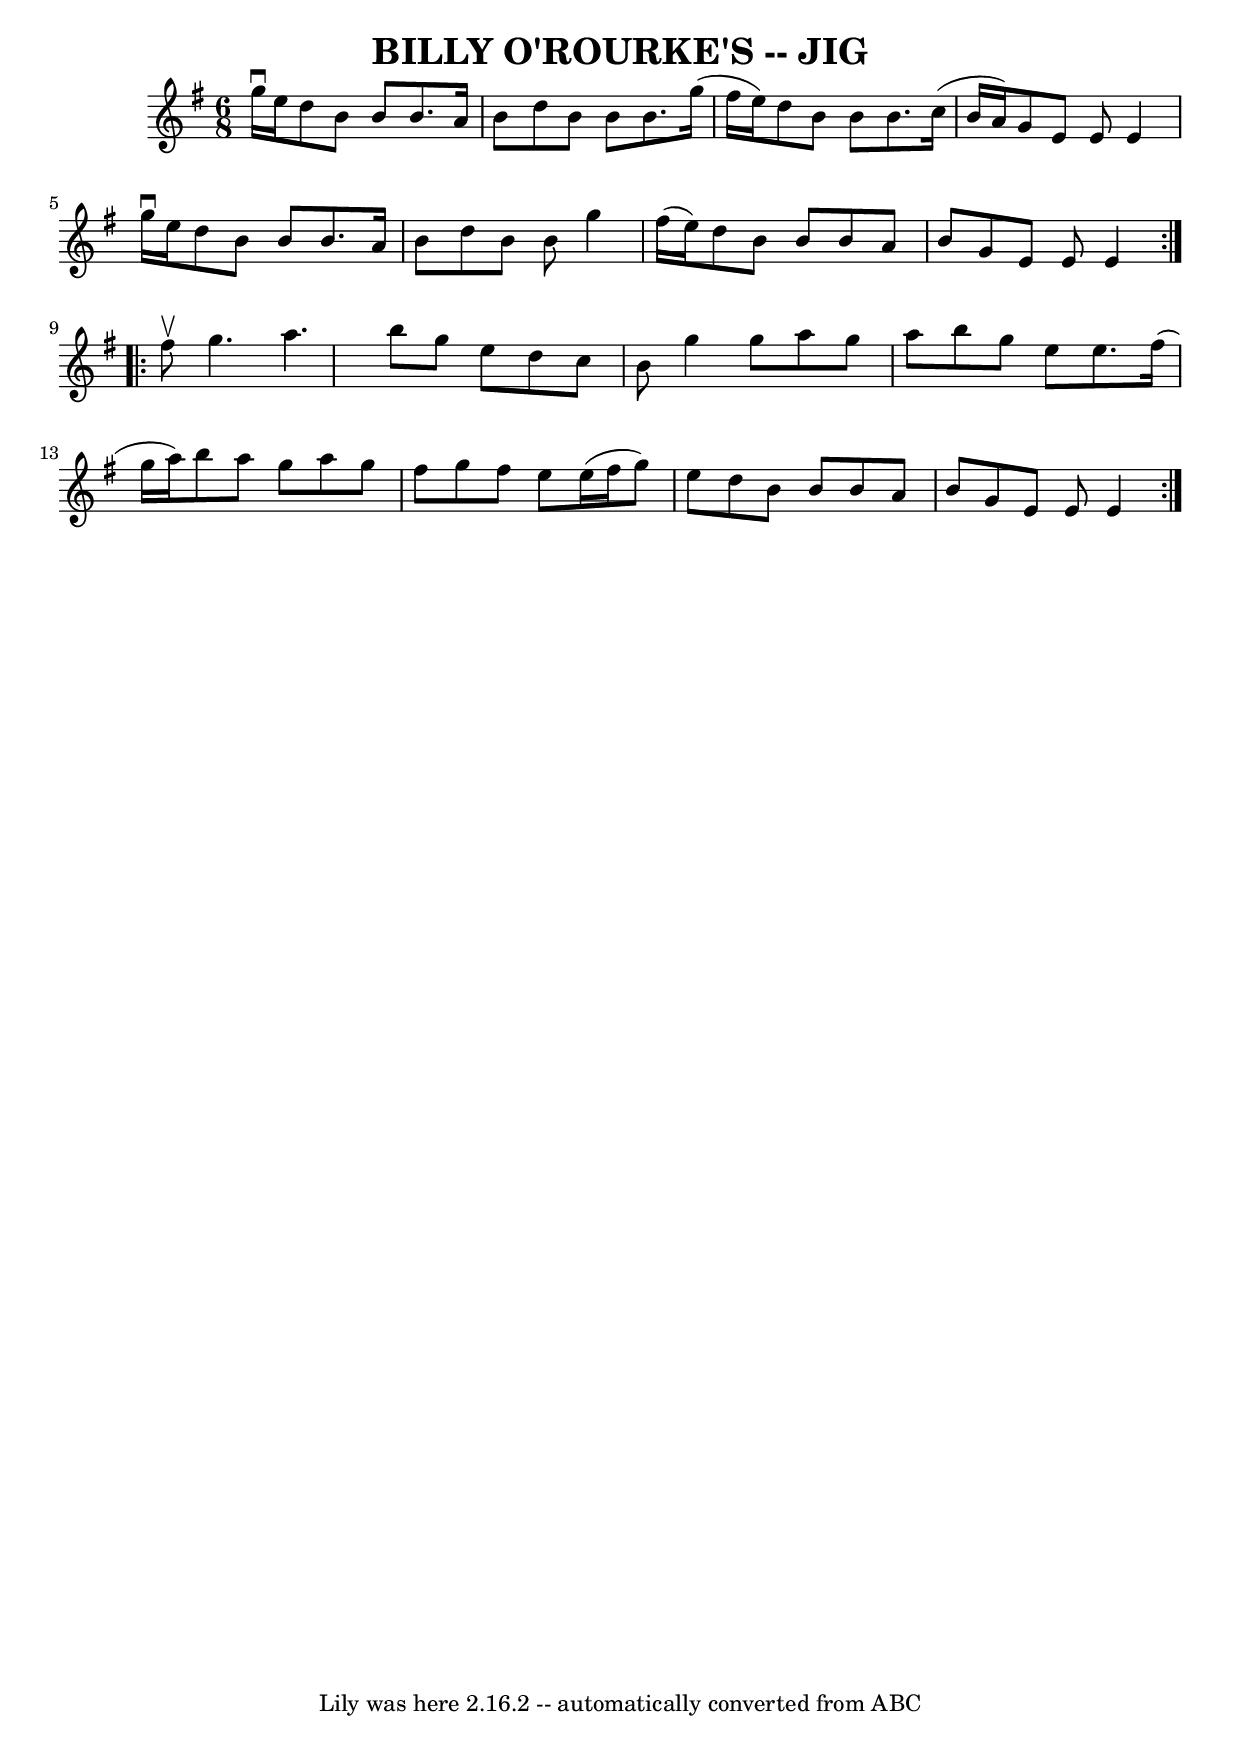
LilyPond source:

\version "2.16.2"
\include "Mammoth.ily"
\header {
  %% book = "Ryan's Mammoth Collection of Fiddle Tunes"
  crossRefNumber = "1"
  footnotes = ""
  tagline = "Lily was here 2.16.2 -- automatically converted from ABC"
  title = "BILLY O'ROURKE'S -- JIG"

}
voicedefault =  {



  \repeat volta 2 {

    \time 6/8 
    \key e \minor
 g''16^\downbow e''16        |
    d''8 b'8 
    b'8 b'8. a'16 b'8    |
    d''8 b'8 b'8 b'8. g''16 
    (fis''16 e''16)   |
    d''8 b'8 b'8 b'8. c''16 (
    b'16 a'16)   |
    g'8 e'8 e'8 e'4 g''16^\downbow   
    e''16    |
    |
    d''8 b'8 b'8 b'8. a'16 b'8    
    |
    d''8 b'8 b'8 g''4 fis''16 (e''16)   |
    
    d''8 b'8 b'8 b'8 a'8 b'8    |
    g'8 e'8 e'8 e'4  
    
  }     
  \repeat volta 2 {
    fis''8^\upbow       |
    g''4. a''4.    
    |
    b''8 g''8 e''8 d''8 c''8 b'8    |
    g''4    
    g''8 a''8 g''8 a''8    |
    b''8 g''8 e''8 e''8.    
    fis''16 (g''16 a''16)   |
    |
    b''8 a''8 g''8   
    a''8 g''8 fis''8    |
    g''8 fis''8 e''8 e''16 (
    fis''16 g''8) e''8    |
    d''8 b'8 b'8 b'8 a'8    
    b'8    |
    g'8 e'8 e'8 e'4    
  }   

}

\score{
  <<

    \context Staff="default"
    {
      \voicedefault 
      
    }

  >>
  \layout {
    
  }
  \midi {
  }

}
